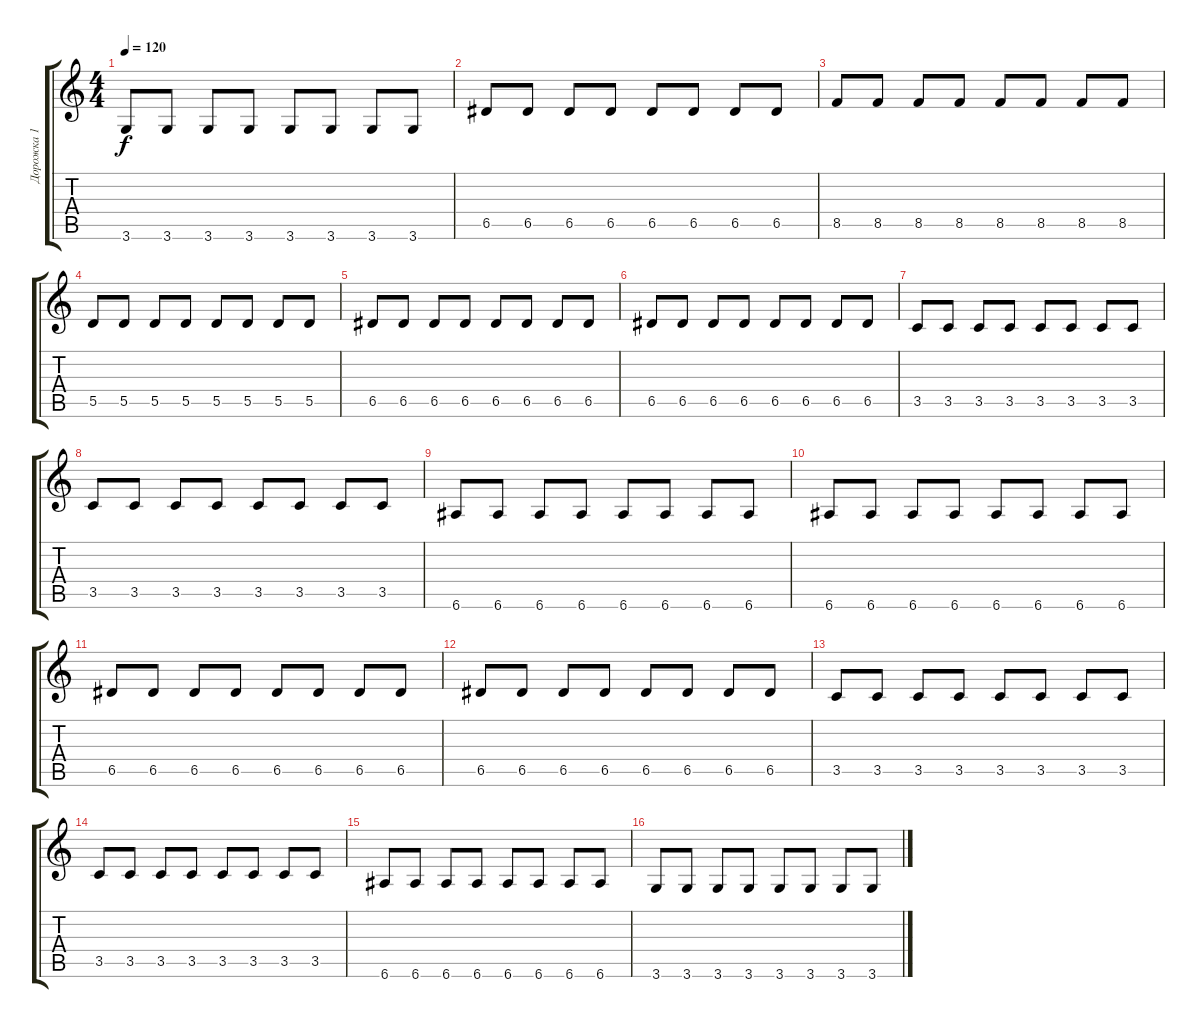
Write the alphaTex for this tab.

\track ("Дорожка 1" "Дорожка 1") {instrument overdrivenguitar}
\staff {score tabs}
\tuning (E4 B3 G3 D3 A2 E2) {hide}
\ts (4 4)
\tempo 120
\clef g2
\ks c
3.6.8{dy f} 3.6.8 3.6.8 3.6.8 3.6.8 3.6.8 3.6.8 3.6.8 |
6.5.8 6.5.8 6.5.8 6.5.8 6.5.8 6.5.8 6.5.8 6.5.8 |
8.5.8 8.5.8 8.5.8 8.5.8 8.5.8 8.5.8 8.5.8 8.5.8 |
5.5.8 5.5.8 5.5.8 5.5.8 5.5.8 5.5.8 5.5.8 5.5.8 |
6.5.8 6.5.8 6.5.8 6.5.8 6.5.8 6.5.8 6.5.8 6.5.8 |
6.5.8 6.5.8 6.5.8 6.5.8 6.5.8 6.5.8 6.5.8 6.5.8 |
3.5.8 3.5.8 3.5.8 3.5.8 3.5.8 3.5.8 3.5.8 3.5.8 |
3.5.8 3.5.8 3.5.8 3.5.8 3.5.8 3.5.8 3.5.8 3.5.8 |
6.6.8 6.6.8 6.6.8 6.6.8 6.6.8 6.6.8 6.6.8 6.6.8 |
6.6.8 6.6.8 6.6.8 6.6.8 6.6.8 6.6.8 6.6.8 6.6.8 |
6.5.8 6.5.8 6.5.8 6.5.8 6.5.8 6.5.8 6.5.8 6.5.8 |
6.5.8 6.5.8 6.5.8 6.5.8 6.5.8 6.5.8 6.5.8 6.5.8 |
3.5.8 3.5.8 3.5.8 3.5.8 3.5.8 3.5.8 3.5.8 3.5.8 |
3.5.8 3.5.8 3.5.8 3.5.8 3.5.8 3.5.8 3.5.8 3.5.8 |
6.6.8 6.6.8 6.6.8 6.6.8 6.6.8 6.6.8 6.6.8 6.6.8 |
3.6.8 3.6.8 3.6.8 3.6.8 3.6.8 3.6.8 3.6.8 3.6.8
